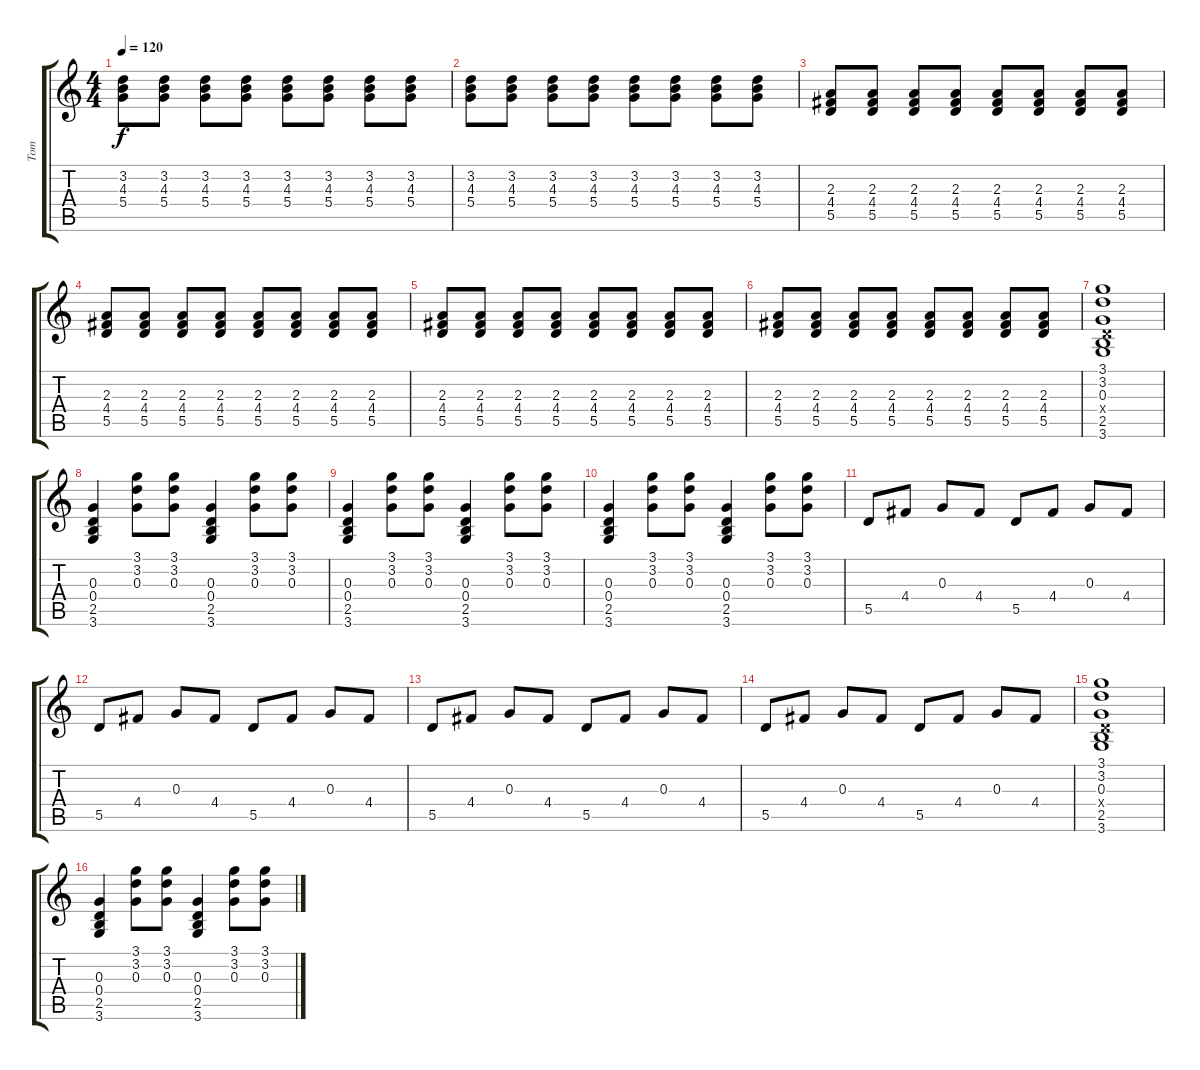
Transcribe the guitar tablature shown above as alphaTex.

\track ("Tom" "Tom") {instrument overdrivenguitar}
\staff {score tabs}
\tuning (E4 B3 G3 D3 A2 E2) {hide}
\ts (4 4)
\tempo 120
\clef g2
\ks c
(3.2 4.3 5.4).8{dy f} (3.2 4.3 5.4).8 (3.2 4.3 5.4).8 (3.2 4.3 5.4).8 (3.2 4.3 5.4).8 (3.2 4.3 5.4).8 (3.2 4.3 5.4).8 (3.2 4.3 5.4).8 |
(3.2 4.3 5.4).8 (3.2 4.3 5.4).8 (3.2 4.3 5.4).8 (3.2 4.3 5.4).8 (3.2 4.3 5.4).8 (3.2 4.3 5.4).8 (3.2 4.3 5.4).8 (3.2 4.3 5.4).8 |
(2.3 4.4 5.5).8 (2.3 4.4 5.5).8 (2.3 4.4 5.5).8 (2.3 4.4 5.5).8 (2.3 4.4 5.5).8 (2.3 4.4 5.5).8 (2.3 4.4 5.5).8 (2.3 4.4 5.5).8 |
(2.3 4.4 5.5).8 (2.3 4.4 5.5).8 (2.3 4.4 5.5).8 (2.3 4.4 5.5).8 (2.3 4.4 5.5).8 (2.3 4.4 5.5).8 (2.3 4.4 5.5).8 (2.3 4.4 5.5).8 |
(2.3 4.4 5.5).8 (2.3 4.4 5.5).8 (2.3 4.4 5.5).8 (2.3 4.4 5.5).8 (2.3 4.4 5.5).8 (2.3 4.4 5.5).8 (2.3 4.4 5.5).8 (2.3 4.4 5.5).8 |
(2.3 4.4 5.5).8 (2.3 4.4 5.5).8 (2.3 4.4 5.5).8 (2.3 4.4 5.5).8 (2.3 4.4 5.5).8 (2.3 4.4 5.5).8 (2.3 4.4 5.5).8 (2.3 4.4 5.5).8 |
(3.1 3.2 0.3 0.4{x} 2.5 3.6).1 |
(0.3 0.4 2.5 3.6).4 (3.1 3.2 0.3).8 (3.1 3.2 0.3).8 (0.3 0.4 2.5 3.6).4 (3.1 3.2 0.3).8 (3.1 3.2 0.3).8 |
(0.3 0.4 2.5 3.6).4 (3.1 3.2 0.3).8 (3.1 3.2 0.3).8 (0.3 0.4 2.5 3.6).4 (3.1 3.2 0.3).8 (3.1 3.2 0.3).8 |
(0.3 0.4 2.5 3.6).4 (3.1 3.2 0.3).8 (3.1 3.2 0.3).8 (0.3 0.4 2.5 3.6).4 (3.1 3.2 0.3).8 (3.1 3.2 0.3).8 |
5.5.8 4.4.8 0.3.8 4.4.8 5.5.8 4.4.8 0.3.8 4.4.8 |
5.5.8 4.4.8 0.3.8 4.4.8 5.5.8 4.4.8 0.3.8 4.4.8 |
5.5.8 4.4.8 0.3.8 4.4.8 5.5.8 4.4.8 0.3.8 4.4.8 |
5.5.8 4.4.8 0.3.8 4.4.8 5.5.8 4.4.8 0.3.8 4.4.8 |
(3.1 3.2 0.3 0.4{x} 2.5 3.6).1 |
(0.3 0.4 2.5 3.6).4 (3.1 3.2 0.3).8 (3.1 3.2 0.3).8 (0.3 0.4 2.5 3.6).4 (3.1 3.2 0.3).8 (3.1 3.2 0.3).8
